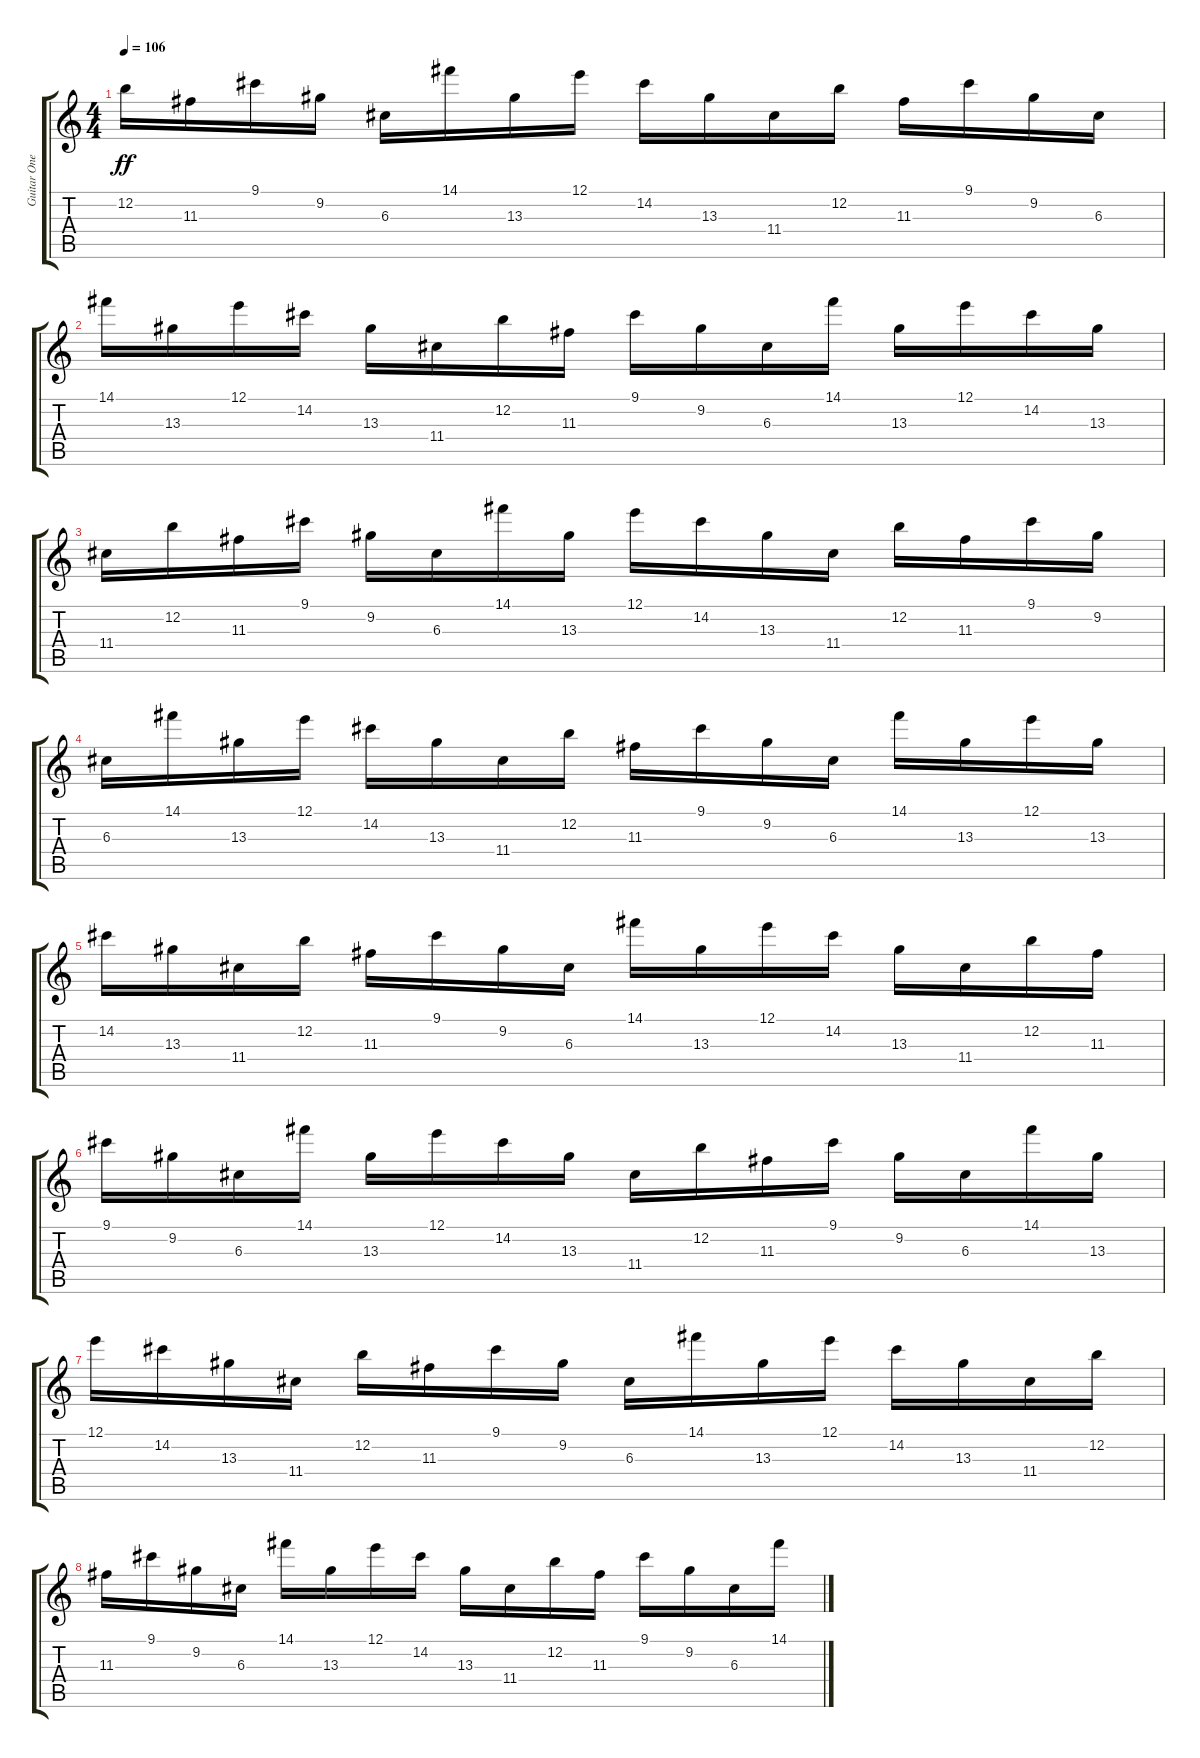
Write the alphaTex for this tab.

\track ("Guitar One" "Guitar One") {instrument electricguitarclean}
\staff {score tabs}
\tuning (E4 B3 G3 D3 A2 E2) {hide}
\ts (4 4)
\tempo 106
\clef g2
\ks c
12.2.16{dy ff} 11.3.16 9.1.16 9.2.16 6.3.16 14.1.16 13.3.16 12.1.16 14.2.16 13.3.16 11.4.16 12.2.16 11.3.16 9.1.16 9.2.16 6.3.16 |
14.1.16 13.3.16 12.1.16 14.2.16 13.3.16 11.4.16 12.2.16 11.3.16 9.1.16 9.2.16 6.3.16 14.1.16 13.3.16 12.1.16 14.2.16 13.3.16 |
11.4.16 12.2.16 11.3.16 9.1.16 9.2.16 6.3.16 14.1.16 13.3.16 12.1.16 14.2.16 13.3.16 11.4.16 12.2.16 11.3.16 9.1.16 9.2.16 |
6.3.16 14.1.16 13.3.16 12.1.16 14.2.16 13.3.16 11.4.16 12.2.16 11.3.16 9.1.16 9.2.16 6.3.16 14.1.16 13.3.16 12.1.16 13.3.16 |
14.2.16 13.3.16 11.4.16 12.2.16 11.3.16 9.1.16 9.2.16 6.3.16 14.1.16 13.3.16 12.1.16 14.2.16 13.3.16 11.4.16 12.2.16 11.3.16 |
9.1.16 9.2.16 6.3.16 14.1.16 13.3.16 12.1.16 14.2.16 13.3.16 11.4.16 12.2.16 11.3.16 9.1.16 9.2.16 6.3.16 14.1.16 13.3.16 |
12.1.16 14.2.16 13.3.16 11.4.16 12.2.16 11.3.16 9.1.16 9.2.16 6.3.16 14.1.16 13.3.16 12.1.16 14.2.16 13.3.16 11.4.16 12.2.16 |
11.3.16 9.1.16 9.2.16 6.3.16 14.1.16 13.3.16 12.1.16 14.2.16 13.3.16 11.4.16 12.2.16 11.3.16 9.1.16 9.2.16 6.3.16 14.1.16
